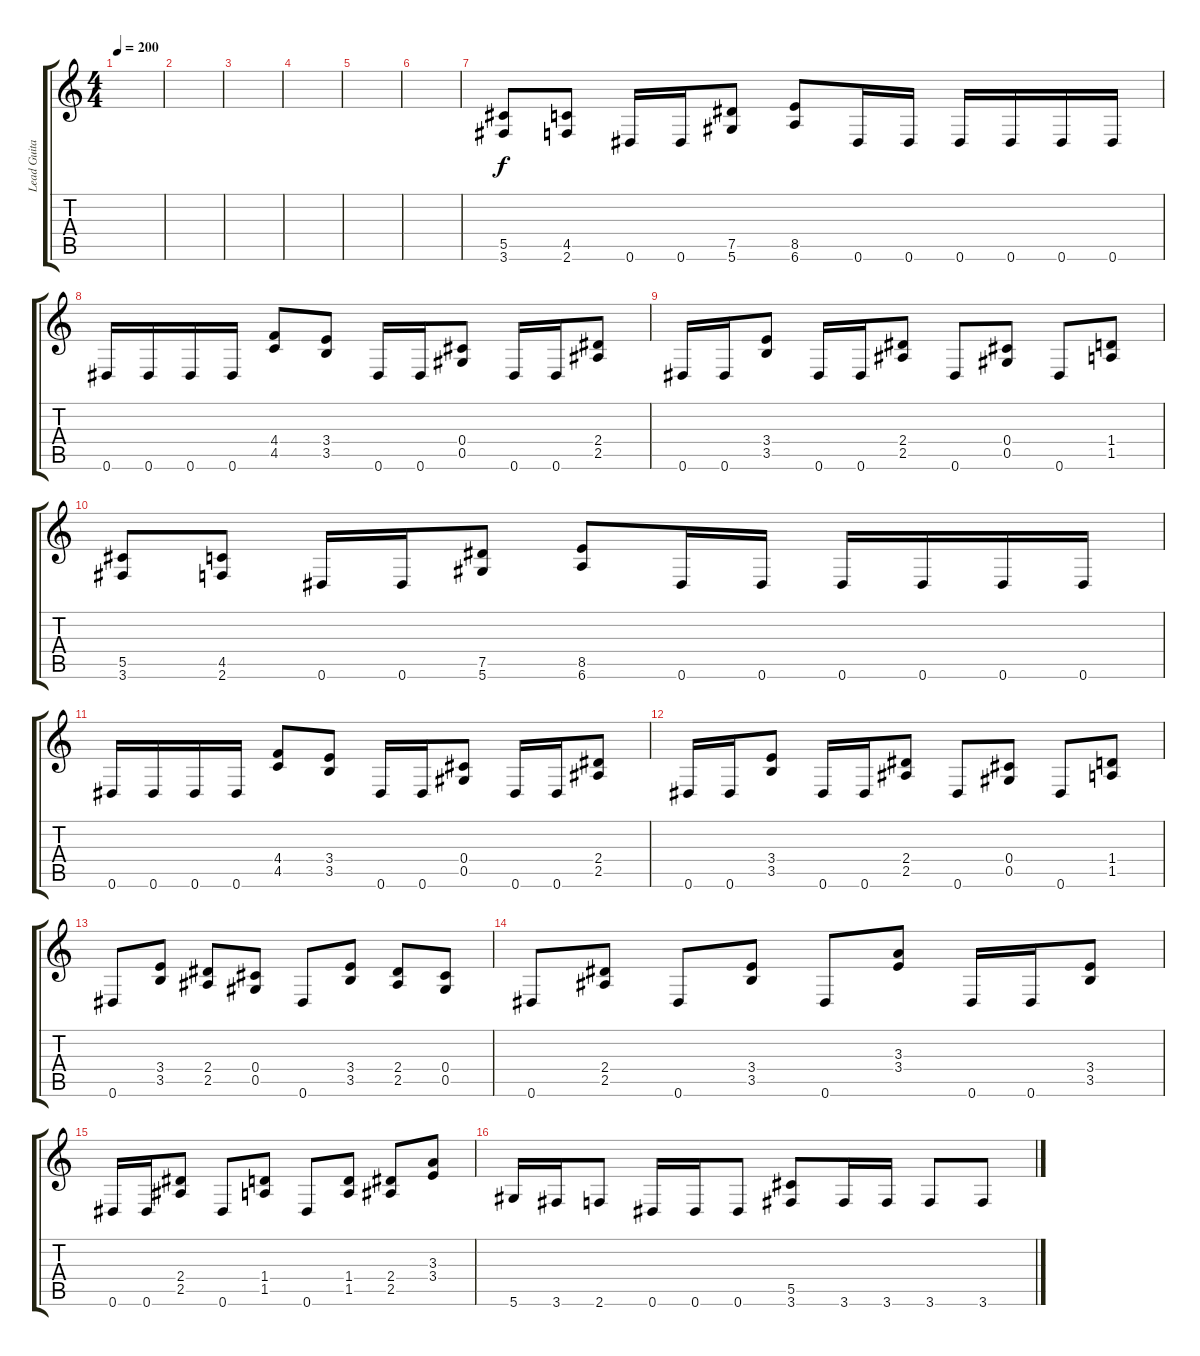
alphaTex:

\track ("Lead Guitar" "Lead Guita") {instrument overdrivenguitar}
\staff {score tabs}
\tuning (Eb4 Bb3 Gb3 Db3 Ab2 Eb2) {hide}
\ts (4 4)
\tempo 200
\clef g2
\ks c
|
|
|
|
|
|
(5.5 3.6).8 (4.5 2.6).8 0.6.16 0.6.16 (7.5 5.6).8 (8.5 6.6).8 0.6.16 0.6.16 0.6.16 0.6.16 0.6.16 0.6.16 |
0.6.16 0.6.16 0.6.16 0.6.16 (4.4 4.5).8 (3.4 3.5).8 0.6.16 0.6.16 (0.4 0.5).8 0.6.16 0.6.16 (2.4 2.5).8 |
0.6.16 0.6.16 (3.4 3.5).8 0.6.16 0.6.16 (2.4 2.5).8 0.6.8 (0.4 0.5).8 0.6.8 (1.4 1.5).8 |
(5.5 3.6).8 (4.5 2.6).8 0.6.16 0.6.16 (7.5 5.6).8 (8.5 6.6).8 0.6.16 0.6.16 0.6.16 0.6.16 0.6.16 0.6.16 |
0.6.16 0.6.16 0.6.16 0.6.16 (4.4 4.5).8 (3.4 3.5).8 0.6.16 0.6.16 (0.4 0.5).8 0.6.16 0.6.16 (2.4 2.5).8 |
0.6.16 0.6.16 (3.4 3.5).8 0.6.16 0.6.16 (2.4 2.5).8 0.6.8 (0.4 0.5).8 0.6.8 (1.4 1.5).8 |
0.6.8 (3.4 3.5).8 (2.4 2.5).8 (0.4 0.5).8 0.6.8 (3.4 3.5).8 (2.4 2.5).8 (0.4 0.5).8 |
0.6.8 (2.4 2.5).8 0.6.8 (3.4 3.5).8 0.6.8 (3.3 3.4).8 0.6.16 0.6.16 (3.4 3.5).8 |
0.6.16 0.6.16 (2.4 2.5).8 0.6.8 (1.4 1.5).8 0.6.8 (1.4 1.5).8 (2.4 2.5).8 (3.3 3.4).8 |
5.6.16 3.6.16 2.6.8 0.6.16 0.6.16 0.6.8 (5.5 3.6).8 3.6.16 3.6.16 3.6.8 3.6.8
